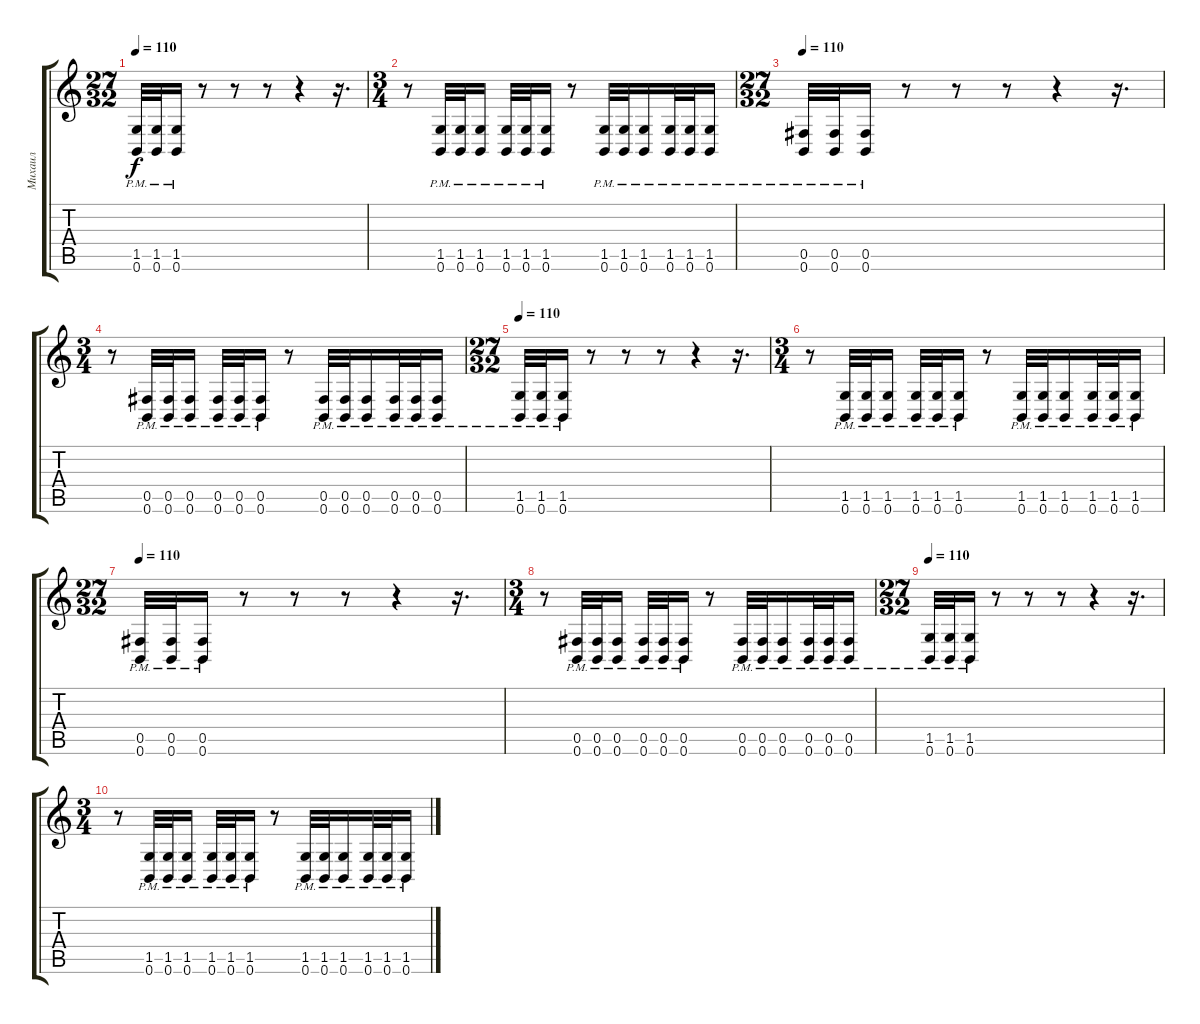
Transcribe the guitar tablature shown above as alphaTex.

\track ("Михаил" "Михаил") {instrument distortionguitar}
\staff {score tabs}
\tuning (Db4 Ab3 E3 B2 Gb2 B1) {hide}
\ts (27 32)
\tempo 110
\clef g2
\ks c
(1.5{pm} 0.6).32{dy f} (1.5{pm} 0.6).32 (1.5{pm} 0.6).16 r.8 r.8 r.8 r.4 r.16{d} |
\ts (3 4)
r.8 (1.5{pm} 0.6).32 (1.5{pm} 0.6).32 (1.5{pm} 0.6).16 (1.5{pm} 0.6).32 (1.5{pm} 0.6).32 (1.5{pm} 0.6).16 r.8 (1.5{pm} 0.6).32 (1.5{pm} 0.6).32 (1.5{pm} 0.6).16 (1.5{pm} 0.6).32 (1.5{pm} 0.6).32 (1.5{pm} 0.6).16 |
\ts (27 32)
\tempo 110
(0.5{pm} 0.6).32{volume 8} (0.5{pm} 0.6).32 (0.5{pm} 0.6).16 r.8 r.8 r.8 r.4 r.16{d} |
\ts (3 4)
r.8 (0.5{pm} 0.6).32 (0.5{pm} 0.6).32 (0.5{pm} 0.6).16 (0.5{pm} 0.6).32 (0.5{pm} 0.6).32 (0.5{pm} 0.6).16 r.8 (0.5{pm} 0.6).32 (0.5{pm} 0.6).32 (0.5{pm} 0.6).16 (0.5{pm} 0.6).32 (0.5{pm} 0.6).32 (0.5{pm} 0.6).16 |
\ts (27 32)
\tempo 110
(1.5{pm} 0.6).32 (1.5{pm} 0.6).32 (1.5{pm} 0.6).16 r.8 r.8 r.8 r.4 r.16{d} |
\ts (3 4)
r.8 (1.5{pm} 0.6).32 (1.5{pm} 0.6).32 (1.5{pm} 0.6).16 (1.5{pm} 0.6).32 (1.5{pm} 0.6).32 (1.5{pm} 0.6).16 r.8 (1.5{pm} 0.6).32 (1.5{pm} 0.6).32 (1.5{pm} 0.6).16 (1.5{pm} 0.6).32 (1.5{pm} 0.6).32 (1.5{pm} 0.6).16 |
\ts (27 32)
\tempo 110
(0.5{pm} 0.6).32{volume 0} (0.5{pm} 0.6).32 (0.5{pm} 0.6).16 r.8 r.8 r.8 r.4 r.16{d} |
\ts (3 4)
r.8 (0.5{pm} 0.6).32 (0.5{pm} 0.6).32 (0.5{pm} 0.6).16 (0.5{pm} 0.6).32 (0.5{pm} 0.6).32 (0.5{pm} 0.6).16 r.8 (0.5{pm} 0.6).32 (0.5{pm} 0.6).32 (0.5{pm} 0.6).16 (0.5{pm} 0.6).32 (0.5{pm} 0.6).32 (0.5{pm} 0.6).16 |
\ts (27 32)
\tempo 110
(1.5{pm} 0.6).32 (1.5{pm} 0.6).32 (1.5{pm} 0.6).16 r.8 r.8 r.8 r.4 r.16{d} |
\ts (3 4)
r.8 (1.5{pm} 0.6).32 (1.5{pm} 0.6).32 (1.5{pm} 0.6).16 (1.5{pm} 0.6).32 (1.5{pm} 0.6).32 (1.5{pm} 0.6).16 r.8 (1.5{pm} 0.6).32 (1.5{pm} 0.6).32 (1.5{pm} 0.6).16 (1.5{pm} 0.6).32 (1.5{pm} 0.6).32 (1.5{pm} 0.6).16
